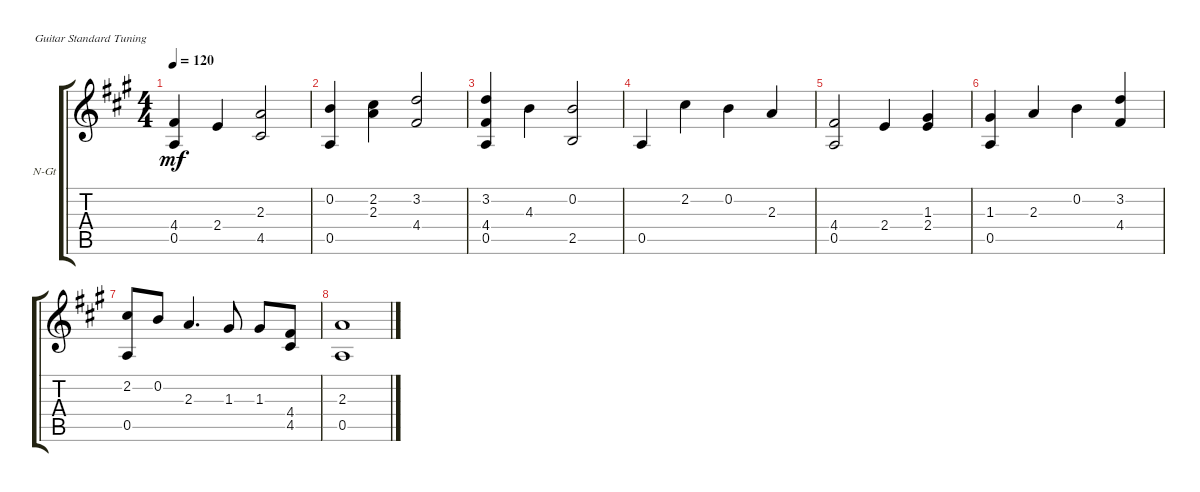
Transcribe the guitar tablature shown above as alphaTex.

\defaultSystemsLayout 4
\bracketExtendMode groupsimilarinstruments
\firstSystemTrackNameOrientation horizontal
\otherSystemsTrackNameOrientation horizontal
\track ("Nylon Guitar" "N-Gt") {instrument acousticguitarnylon}
\staff {score tabs}
\tuning (E4 B3 G3 D3 A2 E2)
\ts (4 4)
\tempo 120
\clef g2
\ks a
(4.4 0.5).4{dy mf} 2.4.4 (4.5 2.3).2 |
(0.5 0.2).4 (2.3 2.2).4 (4.4 3.2).2 |
(4.4 0.5 3.2).4 4.3.4 (0.2 2.5).2 |
0.5.4 2.2.4 0.2.4 2.3.4 |
(4.4 0.5).2 2.4.4 (2.4 1.3).4 |
(0.5 1.3).4 2.3.4 0.2.4 (4.4 3.2).4 |
(0.5 2.2).8 0.2.8 2.3.4{d} 1.3.8 1.3.8 (4.4 4.5).8 |
(0.5 2.3).1
